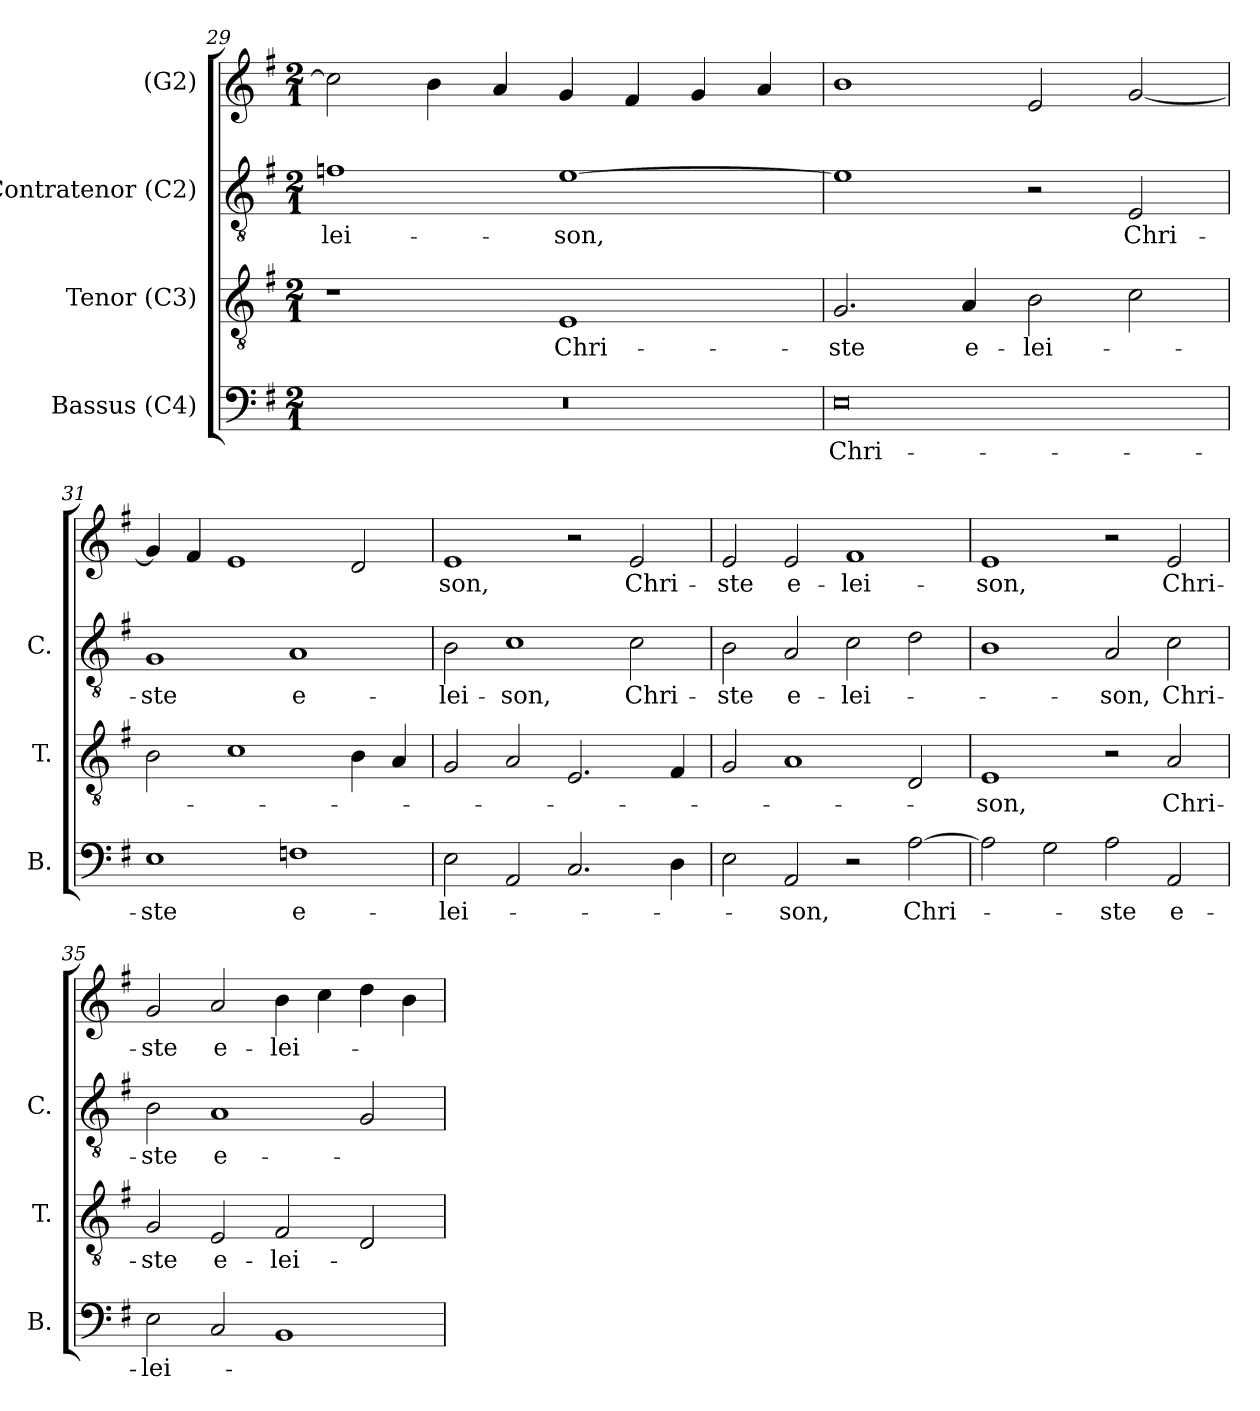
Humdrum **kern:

**kern	**text	**kern	**text	**kern	**text	**kern	**text
*part4	*part4	*part3	*part3	*part2	*part2	*part1	*part1
*staff4	*staff4	*staff3	*staff3	*staff2	*staff2	*staff1	*staff1
*I"Bassus (C4)	*	*I"Tenor (C3)	*	*I"Contratenor (C2)	*	*I"(G2)	*
*I'B.	*	*I'T.	*	*I'C.	*	*	*
*clefF4	*	*clefGv2	*	*clefGv2	*	*clefG2	*
*	*	*ITrd7c12	*	*ITrd7c12	*	*	*
*k[f#]	*	*k[f#]	*	*k[f#]	*	*k[f#]	*
*G:	*	*G:	*	*G:	*	*G:	*
*M2/1	*	*M2/1	*	*M2/1	*	*M2/1	*
=29	=29	=29	=29	=29	=29	=29	=29
!LO:N:vis=1	!	!	!	!	!	!	!
!	!	!	!	!	!LO:LY:b:color=#000000	!	!
0r	.	1r	.	1Fni	-lei-	2cci\]	.
.	.	.	.	.	.	4bi\	.
.	.	.	.	.	.	4ai/	.
!	!	!	!LO:LY:b:color=#000000	!	!	!	!
!	!	!	!	!	!LO:LY:b:color=#000000	!	!
.	.	1EEi	Chri-	[1Ei	-son,	4gi/	.
.	.	.	.	.	.	4f#i/	.
.	.	.	.	.	.	4gi/	.
.	.	.	.	.	.	4ai/	.
=30	=30	=30	=30	=30	=30	=30	=30
!	!LO:LY:b:color=#000000	!	!	!	!	!	!
!	!	!	!LO:LY:b:color=#000000	!	!	!	!
0Ei	Chri-	2.GGi/	-ste	1Ei]	.	1bi	.
!	!	!	!LO:LY:b:color=#000000	!	!	!	!
.	.	4AAi/	e-	.	.	.	.
!	!	!	!LO:LY:b:color=#000000	!	!	!	!
.	.	2BBi\	-lei-	2r	.	2ei/	.
!	!	!	!	!	!LO:LY:b:color=#000000	!	!
.	.	2Ci\	.	2EEi/	Chri-	[2gi/	.
!!LO:LB:g=z
=31	=31	=31	=31	=31	=31	=31	=31
!	!LO:LY:b:color=#000000	!	!	!	!	!	!
!	!	!	!	!	!LO:LY:b:color=#000000	!	!
1Ei	-ste	2BBi\	.	1GGi	-ste	4gi/]	.
.	.	.	.	.	.	4f#i/	.
.	.	1Ci	.	.	.	1ei	.
!	!LO:LY:b:color=#000000	!	!	!	!	!	!
!	!	!	!	!	!LO:LY:b:color=#000000	!	!
1Fni	e-	.	.	1AAi	e-	.	.
.	.	4BBi\	.	.	.	2di/	.
.	.	4AAi/	.	.	.	.	.
=32	=32	=32	=32	=32	=32	=32	=32
!	!LO:LY:b:color=#000000	!	!	!	!	!	!
!	!	!	!	!	!LO:LY:b:color=#000000	!	!
!	!	!	!	!	!	!	!LO:LY:b:color=#000000
2Ei\	-lei-	2GGi/	.	2BBi\	-lei-	1ei	-son,
!	!	!	!	!	!LO:LY:b:color=#000000	!	!
2AAi/	.	2AAi/	.	1Ci	-son,	.	.
2.Ci/	.	2.EEi/	.	.	.	2r	.
!	!	!	!	!	!LO:LY:b:color=#000000	!	!
!	!	!	!	!	!	!	!LO:LY:b:color=#000000
.	.	.	.	2Ci\	Chri-	2ei/	Chri-
4Di\	.	4FF#i/	.	.	.	.	.
=33	=33	=33	=33	=33	=33	=33	=33
!	!	!	!	!	!LO:LY:b:color=#000000	!	!
!	!	!	!	!	!	!	!LO:LY:b:color=#000000
2Ei\	.	2GGi/	.	2BBi\	-ste	2ei/	-ste
!	!LO:LY:b:color=#000000	!	!	!	!	!	!
!	!	!	!	!	!LO:LY:b:color=#000000	!	!
!	!	!	!	!	!	!	!LO:LY:b:color=#000000
2AAi/	-son,	1AAi	.	2AAi/	e-	2ei/	e-
!	!	!	!	!	!LO:LY:b:color=#000000	!	!
!	!	!	!	!	!	!	!LO:LY:b:color=#000000
2r	.	.	.	2Ci\	-lei-	1f#i	-lei-
!	!LO:LY:b:color=#000000	!	!	!	!	!	!
[2Ai\	Chri-	2DDi/	.	2Di\	.	.	.
=34	=34	=34	=34	=34	=34	=34	=34
!	!	!	!LO:LY:b:color=#000000	!	!	!	!
!	!	!	!	!	!	!	!LO:LY:b:color=#000000
2Ai\]	.	1EEi	-son,	1BBi	.	1ei	-son,
2Gi\	.	.	.	.	.	.	.
!	!LO:LY:b:color=#000000	!	!	!	!	!	!
!	!	!	!	!	!LO:LY:b:color=#000000	!	!
2Ai\	-ste	2r	.	2AAi/	-son,	2r	.
!	!LO:LY:b:color=#000000	!	!	!	!	!	!
!	!	!	!LO:LY:b:color=#000000	!	!	!	!
!	!	!	!	!	!LO:LY:b:color=#000000	!	!
!	!	!	!	!	!	!	!LO:LY:b:color=#000000
2AAi/	e-	2AAi/	Chri-	2Ci\	Chri-	2ei/	Chri-
=35	=35	=35	=35	=35	=35	=35	=35
!	!LO:LY:b:color=#000000	!	!	!	!	!	!
!	!	!	!LO:LY:b:color=#000000	!	!	!	!
!	!	!	!	!	!LO:LY:b:color=#000000	!	!
!	!	!	!	!	!	!	!LO:LY:b:color=#000000
2Ei\	-lei-	2GGi/	-ste	2BBi\	-ste	2gi/	-ste
!	!	!	!LO:LY:b:color=#000000	!	!	!	!
!	!	!	!	!	!LO:LY:b:color=#000000	!	!
!	!	!	!	!	!	!	!LO:LY:b:color=#000000
2Ci/	.	2EEi/	e-	1AAi	e-	2ai/	e-
!	!	!	!LO:LY:b:color=#000000	!	!	!	!
!	!	!	!	!	!	!	!LO:LY:b:color=#000000
1BBi	.	2FF#i/	-lei-	.	.	4bi\	-lei-
.	.	.	.	.	.	4cci\	.
.	.	2DDi/	.	2GGi/	.	4ddi\	.
.	.	.	.	.	.	4bi\	.
=	=	=	=	=	=	=	=
*-	*-	*-	*-	*-	*-	*-	*-
